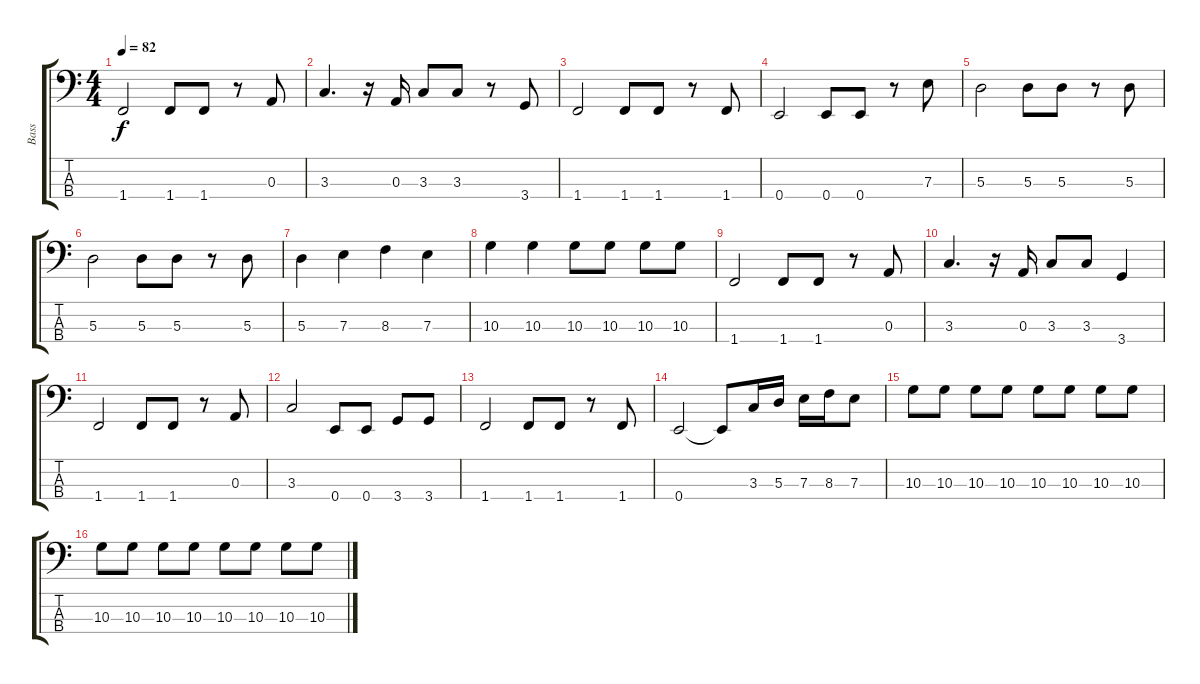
\track ("Bass" "Bass") {instrument electricbassfinger}
\staff {score tabs}
\tuning (G2 D2 A1 E1) {hide}
\ts (4 4)
\tempo 82
\clef f4
\ks c
1.4.2{dy f} 1.4.8 1.4.8 r.8 0.3.8 |
3.3.4{d} r.16 0.3.16 3.3.8 3.3.8 r.8 3.4.8 |
1.4.2 1.4.8 1.4.8 r.8 1.4.8 |
0.4.2 0.4.8 0.4.8 r.8 7.3.8 |
5.3.2 5.3.8 5.3.8 r.8 5.3.8 |
5.3.2 5.3.8 5.3.8 r.8 5.3.8 |
5.3.4 7.3.4 8.3.4 7.3.4 |
10.3.4 10.3.4 10.3.8 10.3.8 10.3.8 10.3.8 |
1.4.2 1.4.8 1.4.8 r.8 0.3.8 |
3.3.4{d} r.16 0.3.16 3.3.8 3.3.8 3.4.4 |
1.4.2 1.4.8 1.4.8 r.8 0.3.8 |
3.3.2 0.4.8 0.4.8 3.4.8 3.4.8 |
1.4.2 1.4.8 1.4.8 r.8 1.4.8 |
0.4.2 0.4{t}.8 3.3.16 5.3.16 7.3.16 8.3.16 7.3.8 |
10.3.8 10.3.8 10.3.8 10.3.8 10.3.8 10.3.8 10.3.8 10.3.8 |
10.3.8 10.3.8 10.3.8 10.3.8 10.3.8 10.3.8 10.3.8 10.3.8
